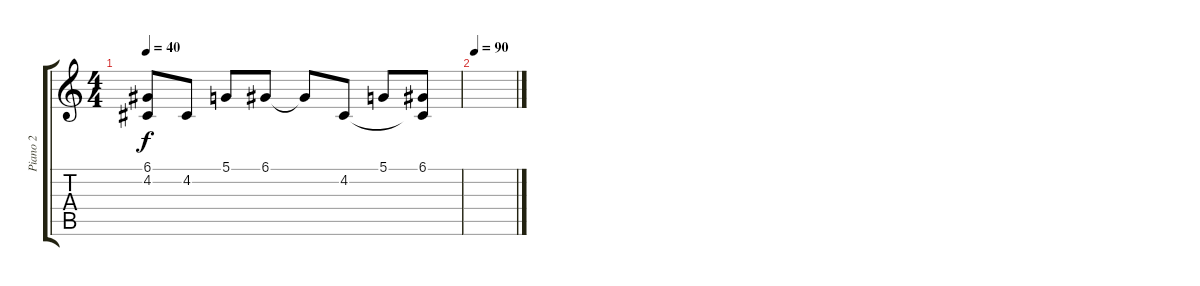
\track ("Piano 2" "Piano 2") {instrument acousticgrandpiano}
\staff {score tabs}
\tuning (D4 A3 F3 C3 G2 C2) {hide}
\ts (4 4)
\tempo 40
\clef g2
\ks c
(6.1{t} 4.2{t}).8{dy f} 4.2.8 5.1.8 6.1.8 6.1{t}.8 4.2.8 5.1.8 (6.1 4.2{t}).8 |
\tempo 90
